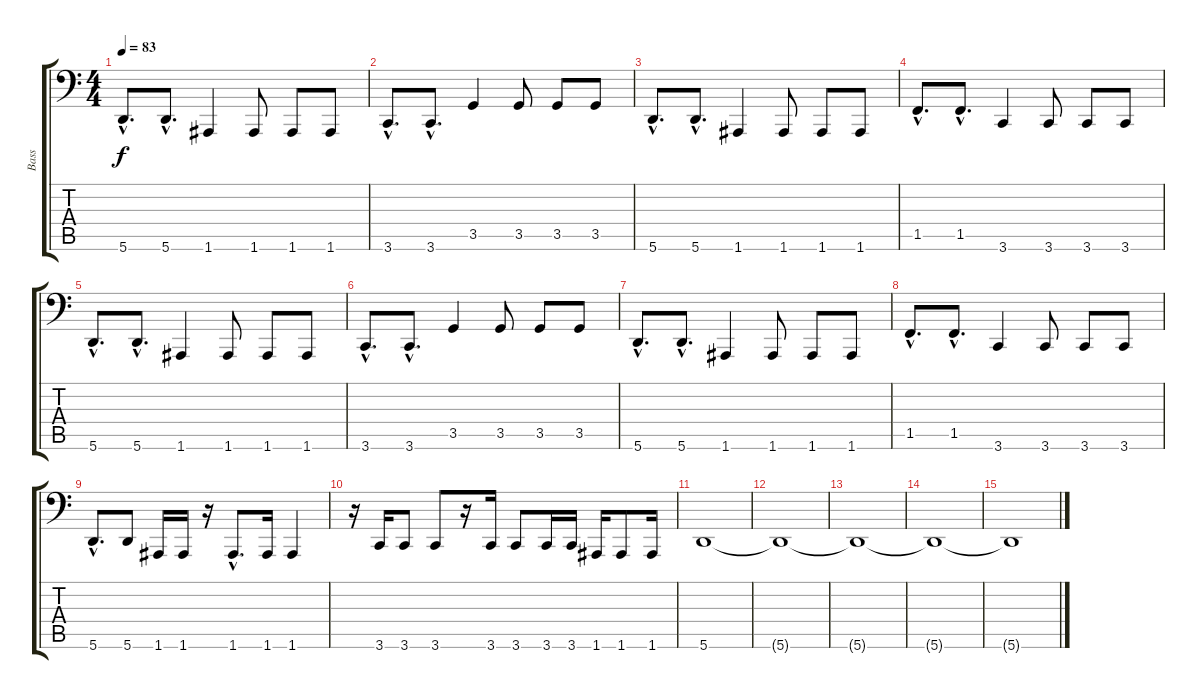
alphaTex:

\track ("Bass" "Bass") {instrument electricbassfinger}
\staff {score tabs}
\tuning (C3 G2 D2 A1 E1 A0) {hide}
\ts (4 4)
\tempo 83
\clef f4
\ks c
5.6{hac}.8{d dy f} 5.6{hac}.8{d} 1.6.4 1.6.8 1.6.8 1.6.8 |
3.6{hac}.8{d} 3.6{hac}.8{d} 3.5.4 3.5.8 3.5.8 3.5.8 |
5.6{hac}.8{d} 5.6{hac}.8{d} 1.6.4 1.6.8 1.6.8 1.6.8 |
1.5{hac}.8{d} 1.5{hac}.8{d} 3.6.4 3.6.8 3.6.8 3.6.8 |
5.6{hac}.8{d} 5.6{hac}.8{d} 1.6.4 1.6.8 1.6.8 1.6.8 |
3.6{hac}.8{d} 3.6{hac}.8{d} 3.5.4 3.5.8 3.5.8 3.5.8 |
5.6{hac}.8{d} 5.6{hac}.8{d} 1.6.4 1.6.8 1.6.8 1.6.8 |
1.5{hac}.8{d} 1.5{hac}.8{d} 3.6.4 3.6.8 3.6.8 3.6.8 |
5.6{hac}.8{d} 5.6.8 1.6.16 1.6.16 r.16 1.6{hac}.8{d} 1.6.16 1.6.4 |
r.16 3.6.16 3.6.8 3.6.8 r.16 3.6.16 3.6.8 3.6.16 3.6.16 1.6.16 1.6.8 1.6.16 |
5.6.1 |
5.6{t}.1 |
5.6{t}.1 |
5.6{t}.1 |
5.6{t}.1
